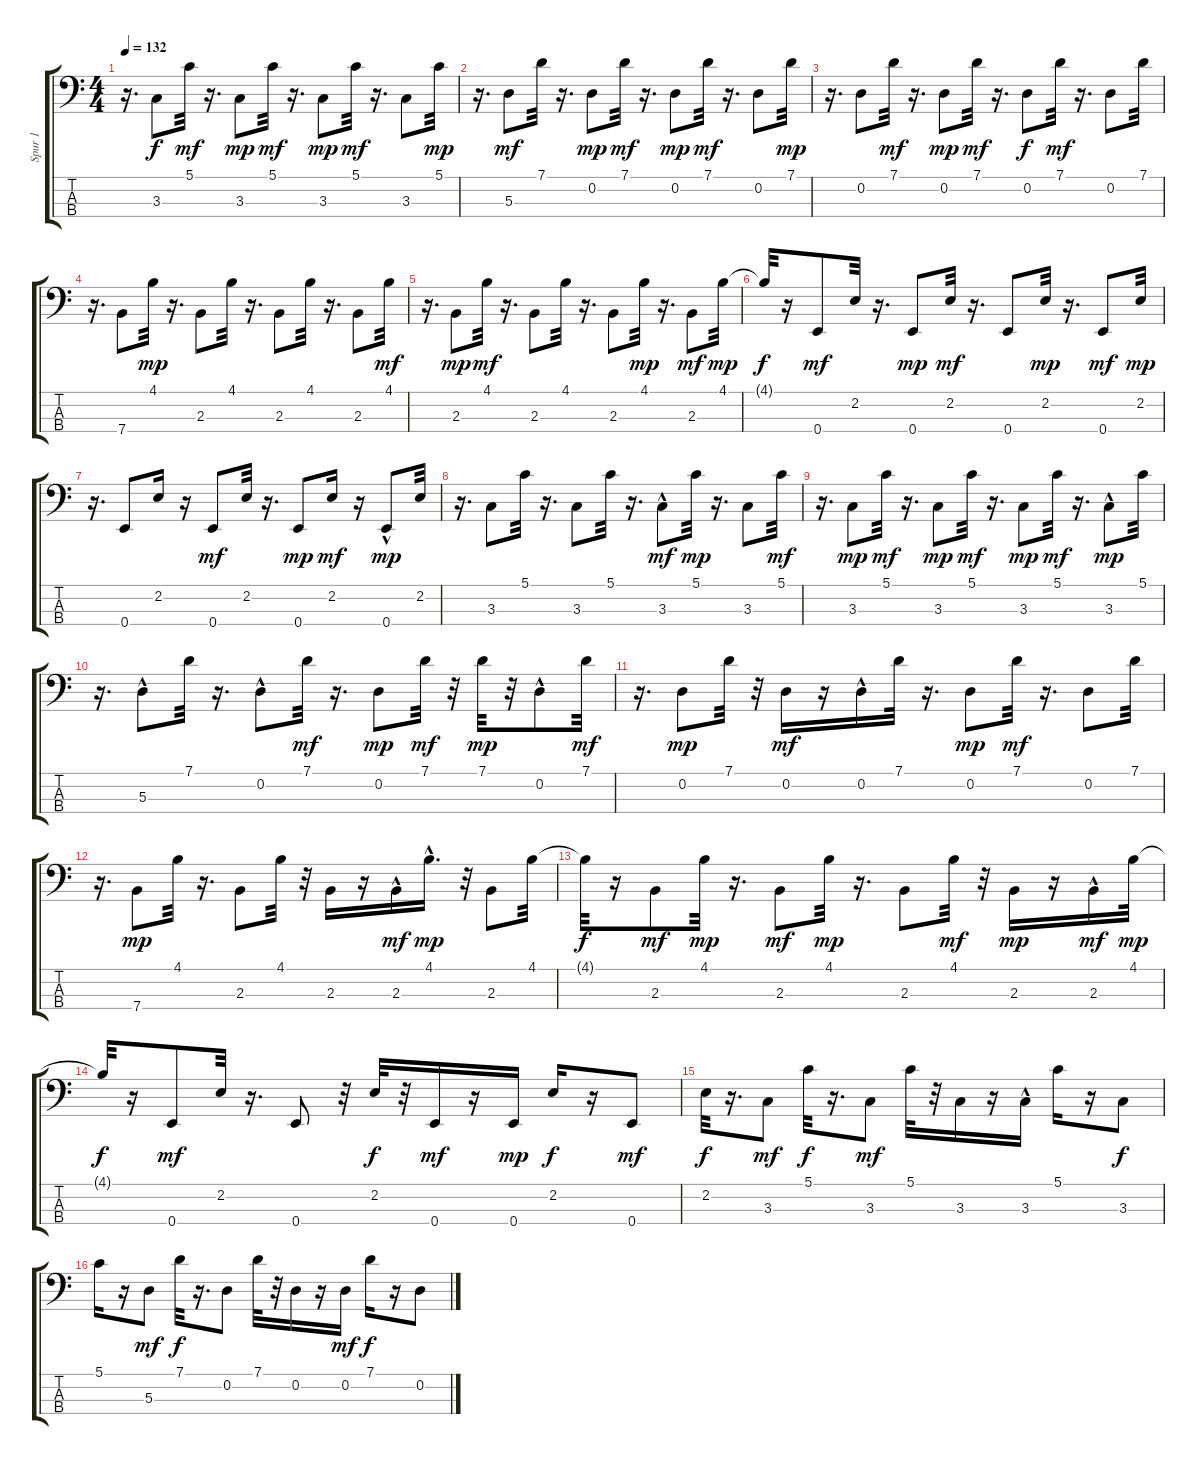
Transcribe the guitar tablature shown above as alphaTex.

\track ("Spur 1" "Spur 1") {instrument electricbassfinger}
\staff {score tabs}
\tuning (G2 D2 A1 E1) {hide}
\ts (4 4)
\tempo 132
\clef f4
\ks c
r.16{d dy mf} 3.3.8{dy f} 5.1.32{dy mf} r.16{d} 3.3.8{dy mp} 5.1.32{dy mf} r.16{d} 3.3.8{dy mp} 5.1.32{dy mf} r.16{d} 3.3.8 5.1.32{dy mp} |
r.16{d} 5.3.8{dy mf} 7.1.32 r.16{d} 0.2.8{dy mp} 7.1.32{dy mf} r.16{d} 0.2.8{dy mp} 7.1.32{dy mf} r.16{d} 0.2.8 7.1.32{dy mp} |
r.16{d} 0.2.8 7.1.32{dy mf} r.16{d} 0.2.8{dy mp} 7.1.32{dy mf} r.16{d} 0.2.8{dy f} 7.1.32{dy mf} r.16{d} 0.2.8 7.1.32 |
r.16{d} 7.4.8 4.1.32{dy mp} r.16{d} 2.3.8 4.1.32 r.16{d} 2.3.8 4.1.32 r.16{d} 2.3.8 4.1.32{dy mf} |
r.16{d} 2.3.8{dy mp} 4.1.32{dy mf} r.16{d} 2.3.8 4.1.32 r.16{d} 2.3.8 4.1.32{dy mp} r.16{d} 2.3.8{dy mf} 4.1.32{dy mp} |
4.1{t}.32{dy f} r.16 0.4.8{dy mf} 2.2.32 r.16{d} 0.4.8{dy mp} 2.2.32{dy mf} r.16{d} 0.4.8 2.2.32{dy mp} r.16{d} 0.4.8{dy mf} 2.2.32{dy mp} |
r.16{d} 0.4.8 2.2.16 r.16 0.4.8{dy mf} 2.2.32 r.16{d} 0.4.8{dy mp} 2.2.16{dy mf} r.16 0.4{hac}.8{dy mp} 2.2.32 |
r.16{d} 3.3.8 5.1.32 r.16{d} 3.3.8 5.1.32 r.16{d} 3.3{hac}.8{dy mf} 5.1.32{dy mp} r.16{d} 3.3.8 5.1.32{dy mf} |
r.16{d} 3.3.8{dy mp} 5.1.32{dy mf} r.16{d} 3.3.8{dy mp} 5.1.32{dy mf} r.16{d} 3.3.8{dy mp} 5.1.32{dy mf} r.16{d} 3.3{hac}.8{dy mp} 5.1.32 |
r.16{d} 5.3{hac}.8 7.1.32 r.16{d} 0.2{hac}.8 7.1.32{dy mf} r.16{d} 0.2.8{dy mp} 7.1.32{dy mf} r.32 7.1.32{dy mp} r.32 0.2{hac}.8 7.1.32{dy mf} |
r.16{d} 0.2.8{dy mp} 7.1.32 r.32 0.2.16{dy mf} r.16 0.2{hac}.16 7.1.32 r.16{d} 0.2.8{dy mp} 7.1.32{dy mf} r.16{d} 0.2.8 7.1.32 |
r.16{d} 7.4.8{dy mp} 4.1.32 r.16{d} 2.3.8 4.1.32 r.32 2.3.16 r.16 2.3{hac}.16{dy mf} 4.1{hac}.16{d dy mp} r.32 2.3.8 4.1.32 |
4.1{t}.32{dy f} r.16 2.3.8{dy mf} 4.1.32{dy mp} r.16{d} 2.3.8{dy mf} 4.1.32{dy mp} r.16{d} 2.3.8 4.1.32{dy mf} r.32 2.3.16{dy mp} r.16 2.3{hac}.16{dy mf} 4.1.32{dy mp} |
4.1{t}.32{dy f} r.16 0.4.8{dy mf} 2.2.32 r.16{d} 0.4.8 r.32 2.2.32{dy f} r.32 0.4.16{dy mf} r.16 0.4.16{dy mp} 2.2.16{dy f} r.16 0.4.8{dy mf} |
2.2.32{dy f} r.16{d} 3.3.8{dy mf} 5.1.32{dy f} r.16{d} 3.3.8{dy mf} 5.1.32 r.32 3.3.16 r.16 3.3{hac}.16 5.1.16 r.16 3.3.8{dy f} |
5.1.16 r.16 5.3.8{dy mf} 7.1.32{dy f} r.16{d} 0.2.8 7.1.32 r.32 0.2.16 r.16 0.2.16{dy mf} 7.1.16{dy f} r.16 0.2.8
